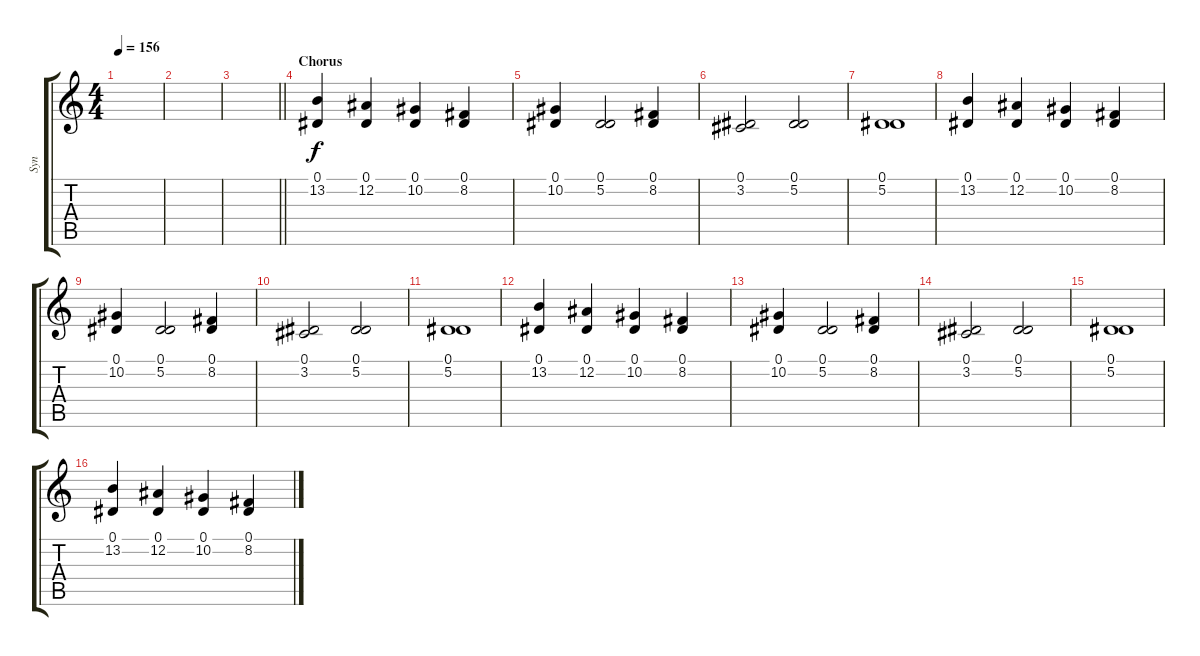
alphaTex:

\track ("Syn" "Syn") {instrument tremolostrings}
\staff {score tabs}
\tuning (Eb4 Bb3 Gb3 Db3 Ab2 Eb2) {hide}
\ts (4 4)
\tempo 156
\clef g2
\ks c
|
|
\barLineRight lightlight
|
\section ("" "Chorus")
(0.1 13.2).4 (0.1 12.2).4 (0.1 10.2).4 (0.1 8.2).4 |
(0.1 10.2).4 (0.1 5.2).2 (0.1 8.2).4 |
(0.1 3.2).2 (0.1 5.2).2 |
(0.1 5.2).1 |
(0.1 13.2).4 (0.1 12.2).4 (0.1 10.2).4 (0.1 8.2).4 |
(0.1 10.2).4 (0.1 5.2).2 (0.1 8.2).4 |
(0.1 3.2).2 (0.1 5.2).2 |
(0.1 5.2).1 |
(0.1 13.2).4 (0.1 12.2).4 (0.1 10.2).4 (0.1 8.2).4 |
(0.1 10.2).4 (0.1 5.2).2 (0.1 8.2).4 |
(0.1 3.2).2 (0.1 5.2).2 |
(0.1 5.2).1 |
(0.1 13.2).4 (0.1 12.2).4 (0.1 10.2).4 (0.1 8.2).4
